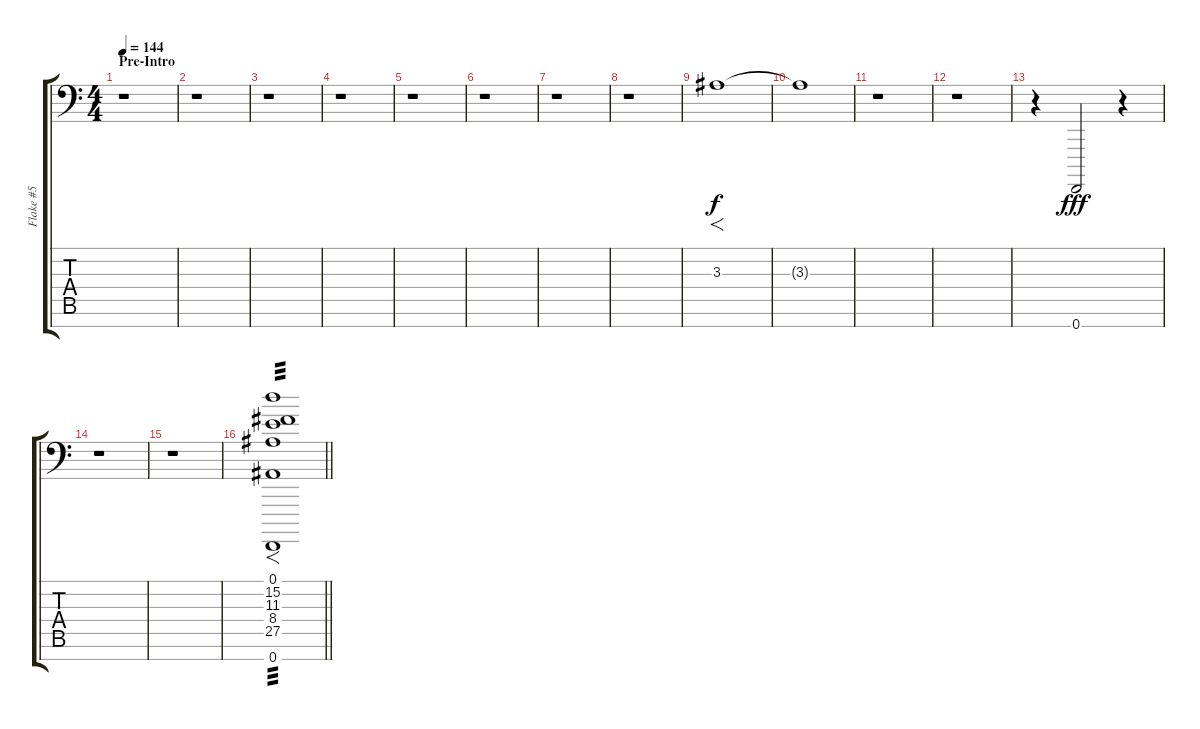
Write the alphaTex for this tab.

\track ("Flake #5" "Flake #5") {instrument pad6metallic}
\staff {score tabs}
\tuning (E4 B3 G3 D3 G0 Gb0 F0) {hide}
\ts (4 4)
\section ("" "Pre-Intro")
\tempo 144
\clef f4
\ks c
r.1{dy f instrument pad6metallic} |
r.1 |
r.1 |
r.1 |
r.1 |
r.1 |
r.1 |
r.1 |
3.3.1{f instrument applause} |
3.3{t}.1{volume 6 instrument applause} |
r.1 |
r.1 |
r.4 0.7.2{dy fff instrument seashore} r.4 |
r.1 |
r.1 |
\barLineRight lightlight
(0.1 15.2 11.3 8.4 27.5 0.7).1{f tp 3 volume 16 instrument guitarfretnoise}
